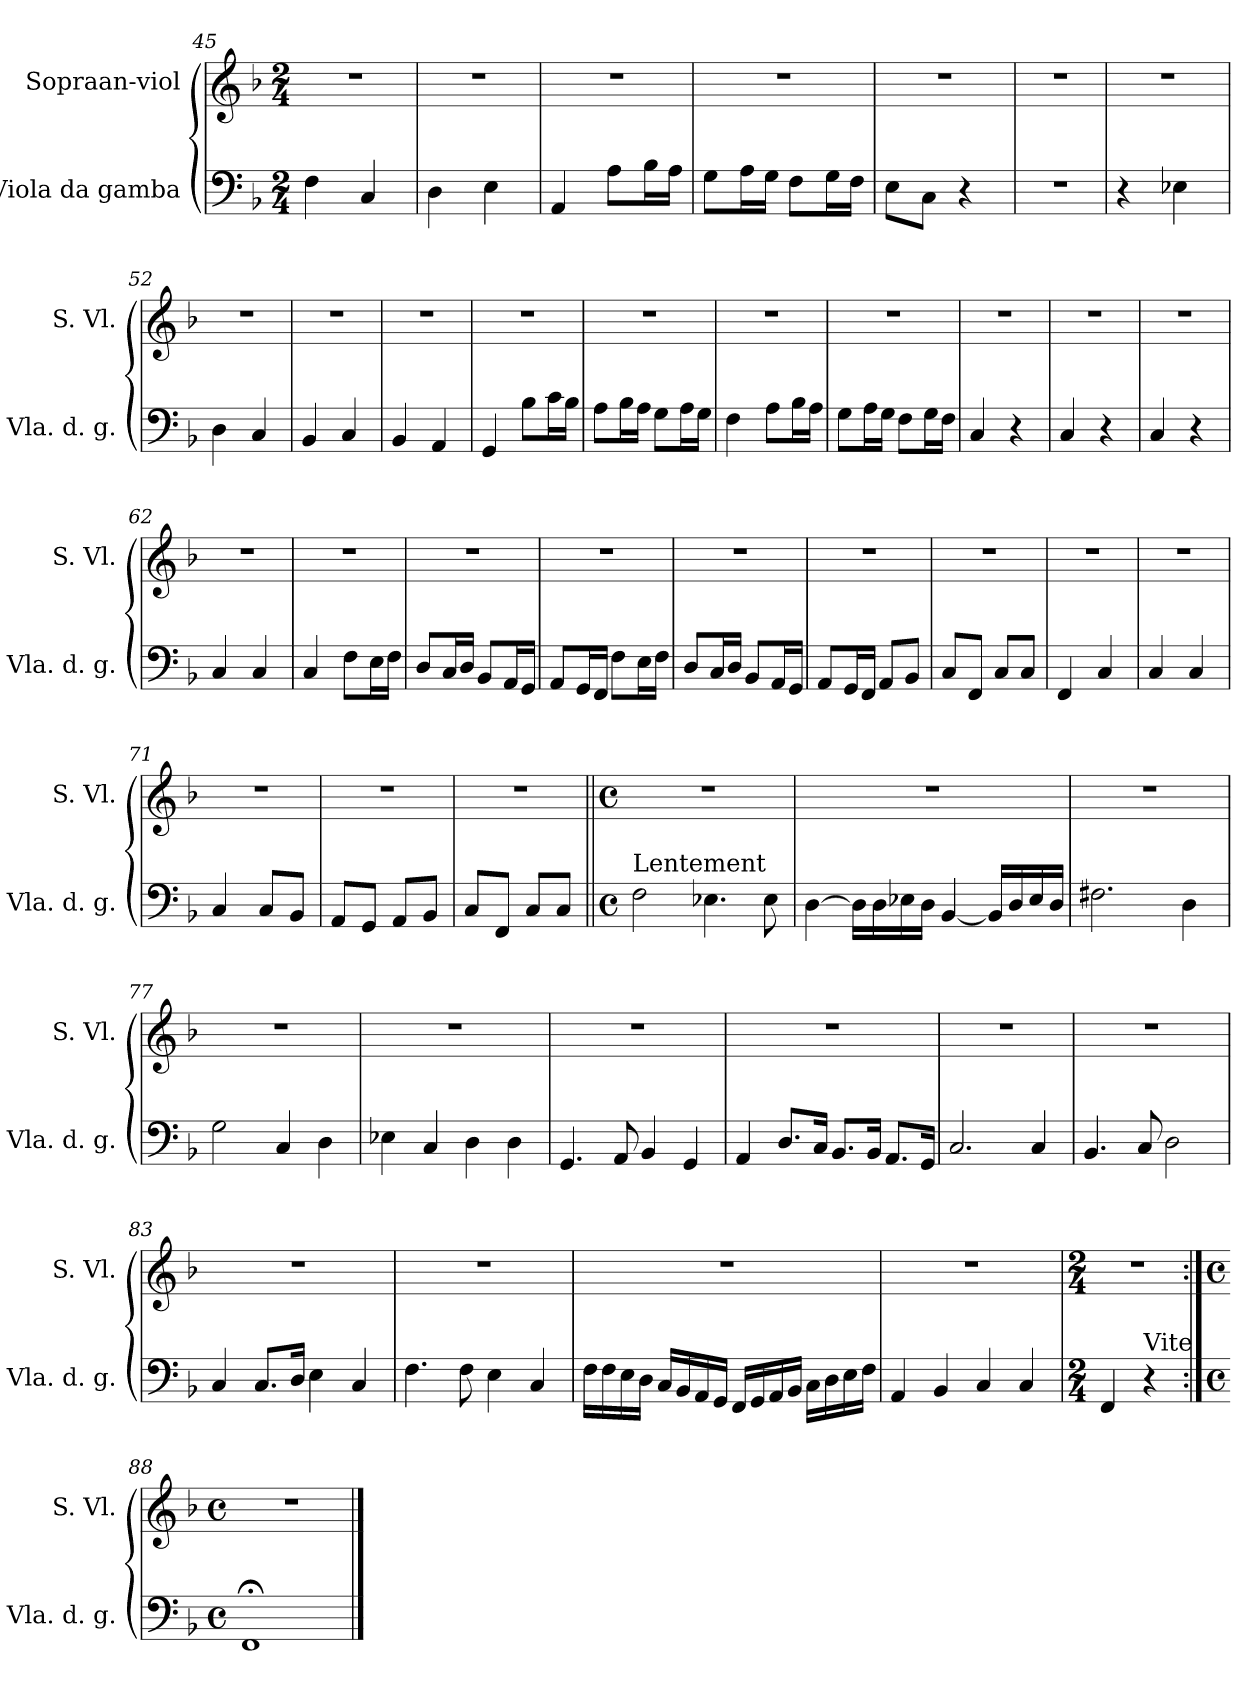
**kern	**kern
*part2	*part1
*staff2	*staff1
*I"Viola da gamba	*I"Sopraan-viol
*I'Vla. d. g.	*I'S. Vl.
*clefF4	*clefG2
*k[b-]	*k[b-]
*M2/4	*M2/4
=45	=45
4F\	2r
4C/	.
=46	=46
4D\	2r
4E\	.
!!LO:LB:g=z
=47	=47
4AA/	2r
8A\L	.
16B-\L	.
16A\JJ	.
=48	=48
8G\L	2r
16A\L	.
16G\JJ	.
8F\L	.
16G\L	.
16F\JJ	.
=49	=49
8E\L	2r
8C\J	.
4r	.
=50	=50
2r	2r
=51	=51
4r	2r
4E-X\	.
=52	=52
4D\	2r
4C/	.
=53	=53
4BB-/	2r
4C/	.
=54	=54
4BB-/	2r
4AA/	.
=55	=55
4GG/	2r
8B-\L	.
16c\L	.
16B-\JJ	.
!!LO:LB:g=z
=56	=56
8A\L	2r
16B-\L	.
16A\JJ	.
8G\L	.
16A\L	.
16G\JJ	.
=57	=57
4F\	2r
8A\L	.
16B-\L	.
16A\JJ	.
=58	=58
8G\L	2r
16A\L	.
16G\JJ	.
8F\L	.
16G\L	.
16F\JJ	.
=59	=59
4C/	2r
4r	.
=60	=60
4C/	2r
4r	.
=61	=61
4C/	2r
4r	.
=62	=62
4C/	2r
4C/	.
=63	=63
4C/	2r
8F\L	.
16E\L	.
16F\JJ	.
!!LO:LB:g=z
=64	=64
8D/L	2r
16C/L	.
16D/JJ	.
8BB-/L	.
16AA/L	.
16GG/JJ	.
=65	=65
8AA/L	2r
16GG/L	.
16FF/JJ	.
8F\L	.
16E\L	.
16F\JJ	.
=66	=66
8D/L	2r
16C/L	.
16D/JJ	.
8BB-/L	.
16AA/L	.
16GG/JJ	.
=67	=67
8AA/L	2r
16GG/L	.
16FF/JJ	.
8AA/L	.
8BB-/J	.
=68	=68
8C/L	2r
8FF/J	.
8C/L	.
8C/J	.
=69	=69
4FF/	2r
4C/	.
=70	=70
4C/	2r
4C/	.
!!LO:LB:g=z
=71	=71
4C/	2r
8C/L	.
8BB-/J	.
=72	=72
8AA/L	2r
8GG/J	.
8AA/L	.
8BB-/J	.
=73	=73
8C/L	2r
8FF/J	.
8C/L	.
8C/J	.
=74||	=74||
*M4/4	*M4/4
*met(c)	*met(c)
!LO:TX:a:t=Lentement	!
2F\	1r
4.E-X\	.
8E-\	.
=75	=75
[4D\	1r
16D\LL]	.
16D\	.
16E-X\	.
16D\JJ	.
[4BB-/	.
16BB-/LL]	.
16D/	.
16E-/	.
16D/JJ	.
=76	=76
2.F#X\	1r
4D\	.
=77	=77
2G\	1r
4C/	.
4D\	.
!!LO:PB:g=z
=78	=78
4E-X\	1r
4C/	.
4D\	.
4D\	.
=79	=79
4.GG/	1r
8AA/	.
4BB-/	.
4GG/	.
=80	=80
4AA/	1r
8.D/L	.
16C/Jk	.
8.BB-/L	.
16BB-/Jk	.
8.AA/L	.
16GG/Jk	.
=81	=81
2.C/	1r
4C/	.
=82	=82
4.BB-/	1r
8C/	.
2D\	.
=83	=83
4C/	1r
8.C/L	.
16D/Jk	.
4E\	.
4C/	.
!!LO:LB:g=z
=84	=84
4.F\	1r
8F\	.
4E\	.
4C/	.
=85	=85
16F\LL	1r
16F\	.
16E\	.
16D\JJ	.
16C/LL	.
16BB-/	.
16AA/	.
16GG/JJ	.
16FF/LL	.
16GG/	.
16AA/	.
16BB-/JJ	.
16C\LL	.
16D\	.
16E\	.
16F\JJ	.
=86	=86
4AA/	1r
4BB-/	.
4C/	.
4C/	.
=87	=87
*M2/4	*M2/4
4FF/	2r
!LO:TX:a:t=Vite	!
4r	.
=88:|!	=88:|!
*M4/4	*M4/4
*met(c)	*met(c)
1FF;<	1r
==	==
*-	*-
